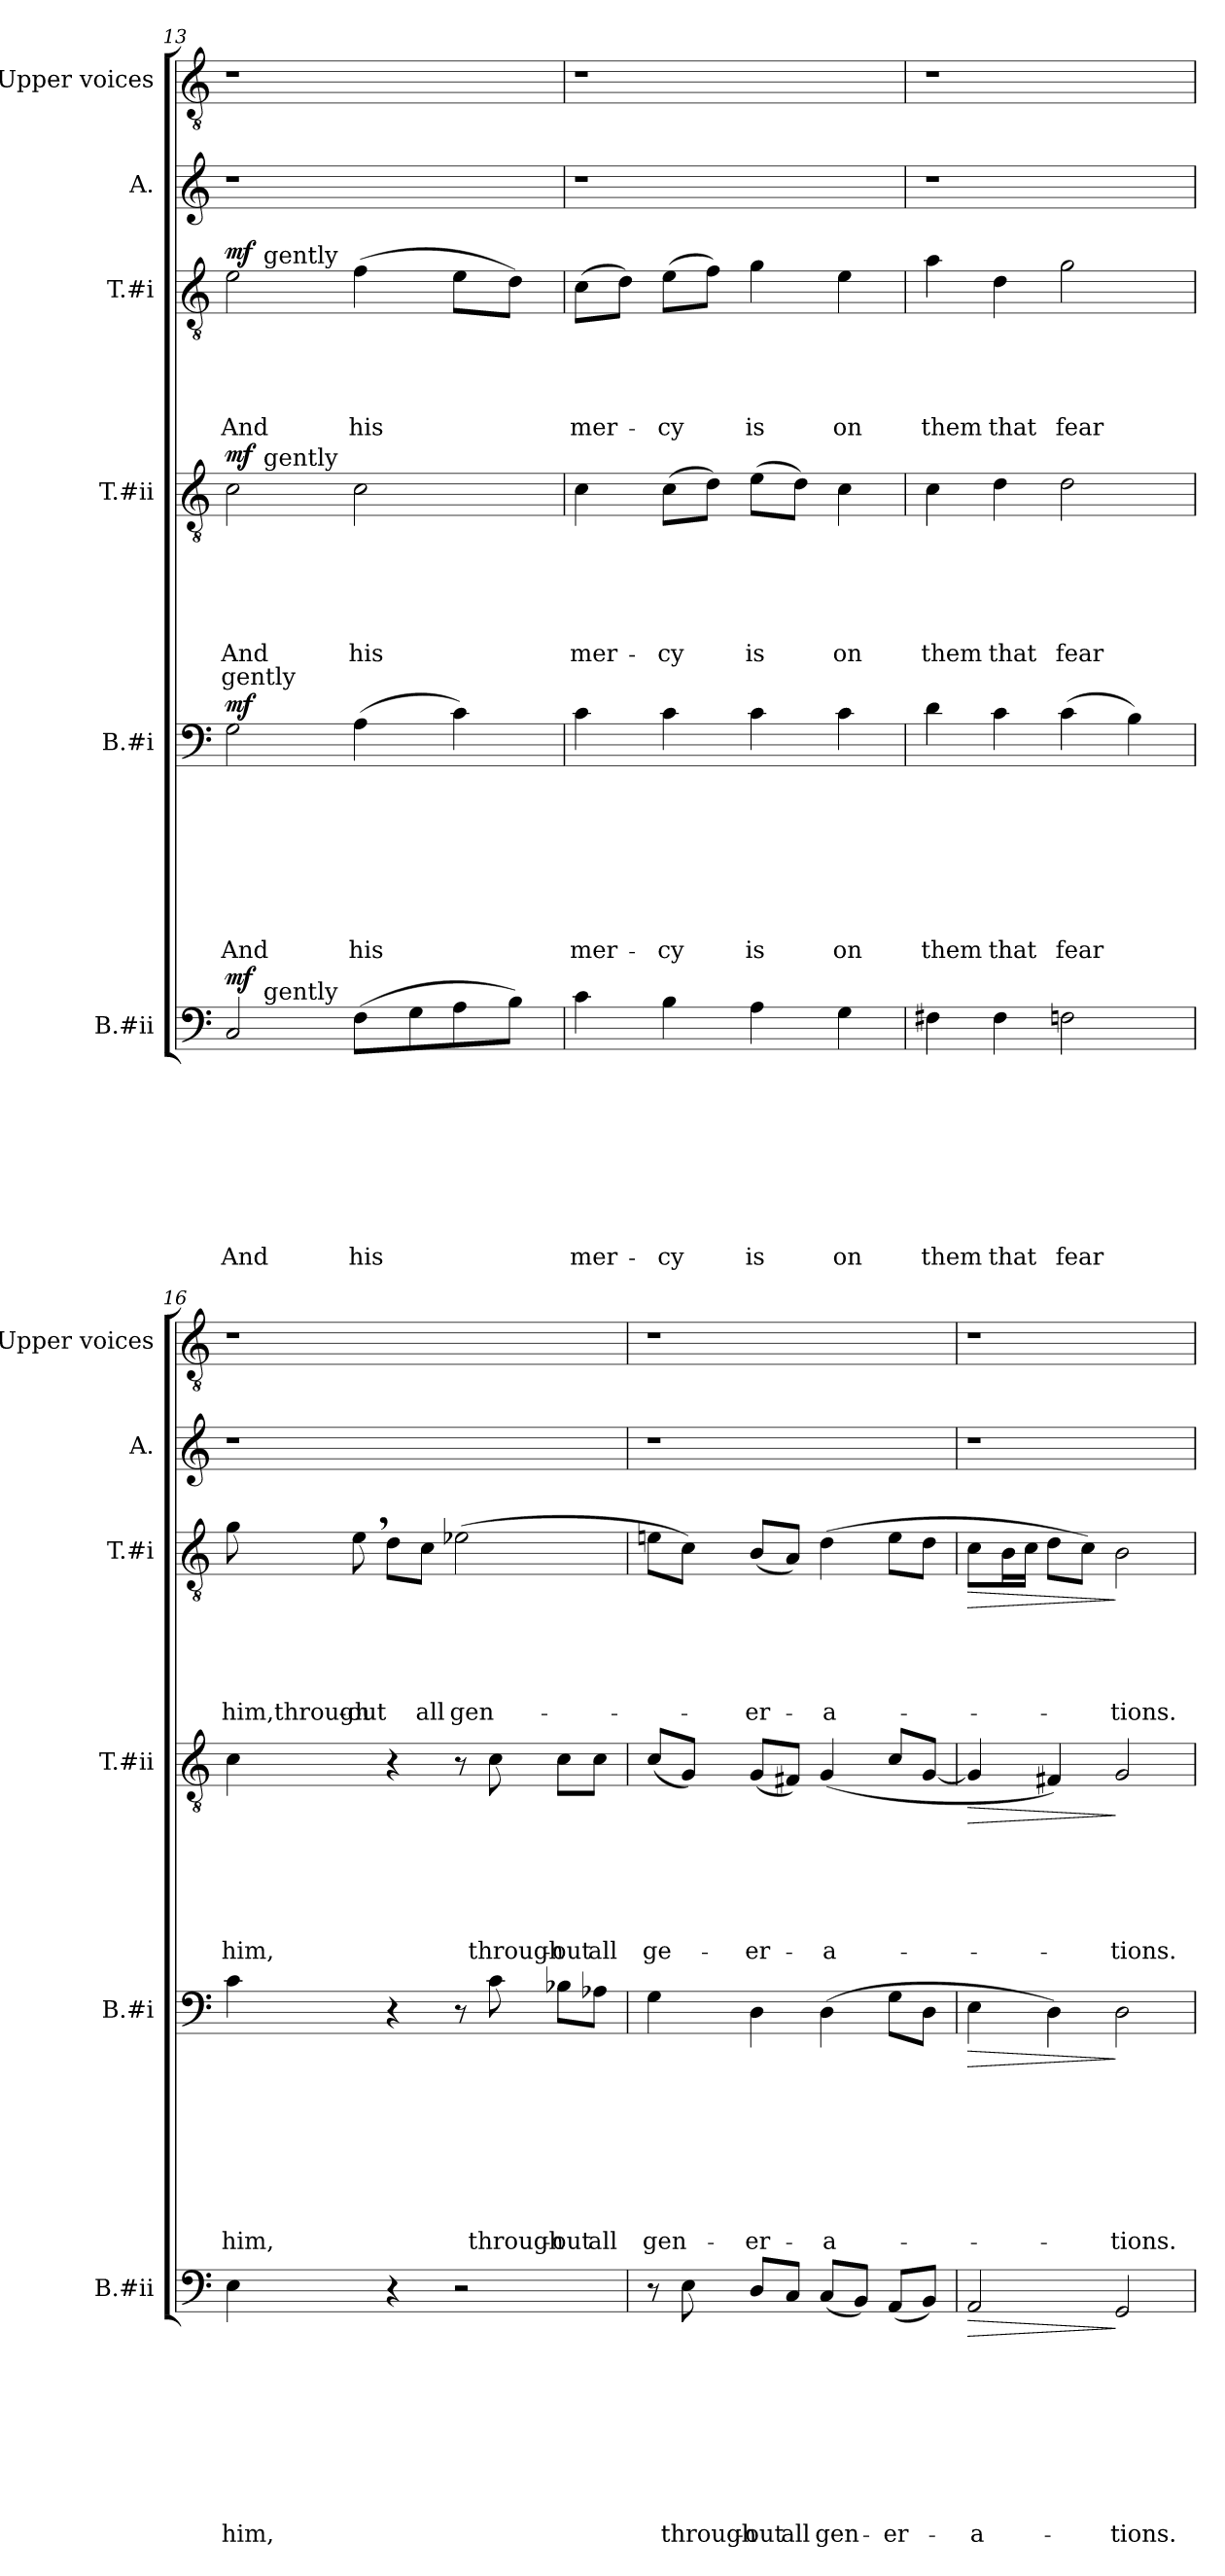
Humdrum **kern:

**kern	**text	**text	**text	**text	**text	**text	**text	**text	**text	**dynam	**kern	**text	**text	**text	**text	**text	**text	**text	**text	**dynam	**kern	**text	**text	**text	**text	**text	**text	**text	**dynam	**kern	**text	**text	**text	**text	**text	**dynam	**kern	**kern
*part6	*part6	*part6	*part6	*part6	*part6	*part6	*part6	*part6	*part6	*part6	*part5	*part5	*part5	*part5	*part5	*part5	*part5	*part5	*part5	*part5	*part4	*part4	*part4	*part4	*part4	*part4	*part4	*part4	*part4	*part3	*part3	*part3	*part3	*part3	*part3	*part3	*part2	*part1
*staff6	*staff6	*staff6	*staff6	*staff6	*staff6	*staff6	*staff6	*staff6	*staff6	*staff6	*staff5	*staff5	*staff5	*staff5	*staff5	*staff5	*staff5	*staff5	*staff5	*staff5	*staff4	*staff4	*staff4	*staff4	*staff4	*staff4	*staff4	*staff4	*staff4	*staff3	*staff3	*staff3	*staff3	*staff3	*staff3	*staff3	*staff2	*staff1
*I"B.#ii	*	*	*	*	*	*	*	*	*	*	*I"B.#i	*	*	*	*	*	*	*	*	*	*I"T.#ii	*	*	*	*	*	*	*	*	*I"T.#i	*	*	*	*	*	*	*I"A.	*I"Upper voices
*I'B.#ii	*	*	*	*	*	*	*	*	*	*	*I'B.#i	*	*	*	*	*	*	*	*	*	*I'T.#ii	*	*	*	*	*	*	*	*	*I'T.#i	*	*	*	*	*	*	*I'A.	*I'Upper voices
!!LO:LB:g=z
*clefF4	*	*	*	*	*	*	*	*	*	*	*clefF4	*	*	*	*	*	*	*	*	*	*clefGv2	*	*	*	*	*	*	*	*	*clefGv2	*	*	*	*	*	*	*clefG2	*clefGv2
*k[]	*	*	*	*	*	*	*	*	*	*	*k[]	*	*	*	*	*	*	*	*	*	*k[]	*	*	*	*	*	*	*	*	*k[]	*	*	*	*	*	*	*k[]	*k[]
*C:	*	*	*	*	*	*	*	*	*	*	*C:	*	*	*	*	*	*	*	*	*	*C:	*	*	*	*	*	*	*	*	*C:	*	*	*	*	*	*	*C:	*C:
=13	=13	=13	=13	=13	=13	=13	=13	=13	=13	=13	=13	=13	=13	=13	=13	=13	=13	=13	=13	=13	=13	=13	=13	=13	=13	=13	=13	=13	=13	=13	=13	=13	=13	=13	=13	=13	=13	=13
!	!	!	!	!	!	!	!	!	!LO:LY:b	!LO:DY:a	!	!	!	!	!	!	!	!	!LO:LY:b	!LO:DY:a	!	!	!	!	!	!	!LO:LY:b	!LO:LY:b	!LO:DY:a	!	!	!	!	!	!LO:LY:b	!LO:DY:a	!	!
*^	*	*	*	*	*	*	*	*	*	*	*	*	*	*	*	*	*	*	*	*	*^	*	*	*	*	*	*	*	*	*^	*	*	*	*	*	*	*	*
2C/	16.ryy	.	.	.	.	.	.	.	.	And	mf	2G\	.	.	.	.	.	.	.	And	mf	2c\	16.ryy	.	.	.	.	.	And	gently	mf	2e\	16.ryy	.	.	.	.	And	mf	1r	1r
!	!	!	!	!	!	!	!	!	!	!	!	!	!	!	!	!	!	!	!	!	!	!	!	!	!	!	!	!	!	!	!	!	!LO:TX:a:t=gently	!	!	!	!	!	!	!	!
!	!	!	!	!	!	!	!	!	!	!	!	!	!	!	!	!	!	!	!	!	!	!	!LO:TX:a:t=gently	!	!	!	!	!	!	!	!	!	!	!	!	!	!	!	!	!	!
!	!LO:TX:a:t=gently	!	!	!	!	!	!	!	!	!	!	!	!	!	!	!	!	!	!	!	!	!	!	!	!	!	!	!	!	!	!	!	!	!	!	!	!	!	!	!	!
.	2ryy	.	.	.	.	.	.	.	.	.	.	.	.	.	.	.	.	.	.	.	.	.	2ryy	.	.	.	.	.	.	.	.	.	2ryy	.	.	.	.	.	.	.	.
!	!	!	!	!	!	!	!	!	!	!LO:LY:b	!	!	!	!	!	!	!	!	!	!LO:LY:b	!	!	!	!	!	!	!	!	!LO:LY:b	!	!	!	!	!	!	!	!	!LO:LY:b	!	!	!
(>8F\L	.	.	.	.	.	.	.	.	.	his	.	(>4A\	.	.	.	.	.	.	.	his	.	2c\	.	.	.	.	.	.	his	.	.	(>4f\	.	.	.	.	.	his	.	.	.
.	4ryy	.	.	.	.	.	.	.	.	.	.	.	.	.	.	.	.	.	.	.	.	.	4ryy	.	.	.	.	.	.	.	.	.	4ryy	.	.	.	.	.	.	.	.
8G\	.	.	.	.	.	.	.	.	.	.	.	.	.	.	.	.	.	.	.	.	.	.	.	.	.	.	.	.	.	.	.	.	.	.	.	.	.	.	.	.	.
8A\	.	.	.	.	.	.	.	.	.	.	.	4c\)	.	.	.	.	.	.	.	.	.	.	.	.	.	.	.	.	.	.	.	8e\L	.	.	.	.	.	.	.	.	.
.	8ryy	.	.	.	.	.	.	.	.	.	.	.	.	.	.	.	.	.	.	.	.	.	8ryy	.	.	.	.	.	.	.	.	.	8ryy	.	.	.	.	.	.	.	.
8B\J)	.	.	.	.	.	.	.	.	.	.	.	.	.	.	.	.	.	.	.	.	.	.	.	.	.	.	.	.	.	.	.	8d\J)	.	.	.	.	.	.	.	.	.
.	32ryy	.	.	.	.	.	.	.	.	.	.	.	.	.	.	.	.	.	.	.	.	.	32ryy	.	.	.	.	.	.	.	.	.	32ryy	.	.	.	.	.	.	.	.
=14	=14	=14	=14	=14	=14	=14	=14	=14	=14	=14	=14	=14	=14	=14	=14	=14	=14	=14	=14	=14	=14	=14	=14	=14	=14	=14	=14	=14	=14	=14	=14	=14	=14	=14	=14	=14	=14	=14	=14	=14	=14
!	!	!	!	!	!	!	!	!	!	!LO:LY:b	!	!	!	!	!	!	!	!	!	!LO:LY:b	!	!	!	!	!	!	!	!	!LO:LY:b	!	!	!	!	!	!	!	!	!LO:LY:b	!	!	!
*	*	*	*	*	*	*	*	*	*	*	*	*	*	*	*	*	*	*	*	*	*	*v	*v	*	*	*	*	*	*	*	*	*	*	*	*	*	*	*	*	*	*
*v	*v	*	*	*	*	*	*	*	*	*	*	*	*	*	*	*	*	*	*	*	*	*	*	*	*	*	*	*	*	*	*v	*v	*	*	*	*	*	*	*	*
4c\	.	.	.	.	.	.	.	.	mer-	.	4c\	.	.	.	.	.	.	.	mer-	.	4c\	.	.	.	.	.	mer-	.	.	(>8c\L	.	.	.	.	mer-	.	1r	1r
.	.	.	.	.	.	.	.	.	.	.	.	.	.	.	.	.	.	.	.	.	.	.	.	.	.	.	.	.	.	8d\J)	.	.	.	.	.	.	.	.
!	!	!	!	!	!	!	!	!	!LO:LY:b	!	!	!	!	!	!	!	!	!	!LO:LY:b	!	!	!	!	!	!	!	!LO:LY:b	!	!	!	!	!	!	!	!LO:LY:b	!	!	!
4B\	.	.	.	.	.	.	.	.	-cy	.	4c\	.	.	.	.	.	.	.	-cy	.	(>8c\L	.	.	.	.	.	-cy	.	.	(>8e\L	.	.	.	.	-cy	.	.	.
.	.	.	.	.	.	.	.	.	.	.	.	.	.	.	.	.	.	.	.	.	8d\J)	.	.	.	.	.	.	.	.	8f\J)	.	.	.	.	.	.	.	.
!	!	!	!	!	!	!	!	!	!LO:LY:b	!	!	!	!	!	!	!	!	!	!LO:LY:b	!	!	!	!	!	!	!	!LO:LY:b	!	!	!	!	!	!	!	!LO:LY:b	!	!	!
4A\	.	.	.	.	.	.	.	.	is	.	4c\	.	.	.	.	.	.	.	is	.	(>8e\L	.	.	.	.	.	is	.	.	4g\	.	.	.	.	is	.	.	.
.	.	.	.	.	.	.	.	.	.	.	.	.	.	.	.	.	.	.	.	.	8d\J)	.	.	.	.	.	.	.	.	.	.	.	.	.	.	.	.	.
!	!	!	!	!	!	!	!	!	!LO:LY:b	!	!	!	!	!	!	!	!	!	!LO:LY:b	!	!	!	!	!	!	!	!LO:LY:b	!	!	!	!	!	!	!	!LO:LY:b	!	!	!
4G\	.	.	.	.	.	.	.	.	on	.	4c\	.	.	.	.	.	.	.	on	.	4c\	.	.	.	.	.	on	.	.	4e\	.	.	.	.	on	.	.	.
=15	=15	=15	=15	=15	=15	=15	=15	=15	=15	=15	=15	=15	=15	=15	=15	=15	=15	=15	=15	=15	=15	=15	=15	=15	=15	=15	=15	=15	=15	=15	=15	=15	=15	=15	=15	=15	=15	=15
!	!	!	!	!	!	!	!	!	!LO:LY:b	!	!	!	!	!	!	!	!	!	!LO:LY:b	!	!	!	!	!	!	!	!LO:LY:b	!	!	!	!	!	!	!	!LO:LY:b	!	!	!
4F#X\	.	.	.	.	.	.	.	.	them	.	4d\	.	.	.	.	.	.	.	them	.	4c\	.	.	.	.	.	them	.	.	4a\	.	.	.	.	them	.	1r	1r
!	!	!	!	!	!	!	!	!	!LO:LY:b	!	!	!	!	!	!	!	!	!	!LO:LY:b	!	!	!	!	!	!	!	!LO:LY:b	!	!	!	!	!	!	!	!LO:LY:b	!	!	!
4F#\	.	.	.	.	.	.	.	.	that	.	4c\	.	.	.	.	.	.	.	that	.	4d\	.	.	.	.	.	that	.	.	4d\	.	.	.	.	that	.	.	.
!	!	!	!	!	!	!	!	!	!LO:LY:b	!	!	!	!	!	!	!	!	!	!LO:LY:b	!	!	!	!	!	!	!	!LO:LY:b	!	!	!	!	!	!	!	!LO:LY:b	!	!	!
2Fn\	.	.	.	.	.	.	.	.	fear	.	(>4c\	.	.	.	.	.	.	.	fear	.	2d\	.	.	.	.	.	fear	.	.	2g\	.	.	.	.	fear	.	.	.
.	.	.	.	.	.	.	.	.	.	.	4B\)	.	.	.	.	.	.	.	.	.	.	.	.	.	.	.	.	.	.	.	.	.	.	.	.	.	.	.
!!LO:PB:g=z
=16	=16	=16	=16	=16	=16	=16	=16	=16	=16	=16	=16	=16	=16	=16	=16	=16	=16	=16	=16	=16	=16	=16	=16	=16	=16	=16	=16	=16	=16	=16	=16	=16	=16	=16	=16	=16	=16	=16
!	!	!	!	!	!	!	!	!	!LO:LY:b	!	!	!	!	!	!	!	!	!	!LO:LY:b	!	!	!	!	!	!	!	!LO:LY:b	!	!	!	!	!	!	!	!LO:LY:b	!	!	!
4E\	.	.	.	.	.	.	.	.	him,	.	4c\	.	.	.	.	.	.	.	him,	.	4c\	.	.	.	.	.	him,	.	.	8g\	.	.	.	.	him,through-	.	1r	1r
!	!	!	!	!	!	!	!	!	!	!	!	!	!	!	!	!	!	!	!	!	!	!	!	!	!	!	!	!	!	!	!	!	!	!	!LO:LY:b	!	!	!
.	.	.	.	.	.	.	.	.	.	.	.	.	.	.	.	.	.	.	.	.	.	.	.	.	.	.	.	.	.	8e,>\	.	.	.	.	-out	.	.	.
4r	.	.	.	.	.	.	.	.	.	.	4r	.	.	.	.	.	.	.	.	.	4r	.	.	.	.	.	.	.	.	8d\L	.	.	.	.	.	.	.	.
!	!	!	!	!	!	!	!	!	!	!	!	!	!	!	!	!	!	!	!	!	!	!	!	!	!	!	!	!	!	!	!	!	!	!	!LO:LY:b	!	!	!
.	.	.	.	.	.	.	.	.	.	.	.	.	.	.	.	.	.	.	.	.	.	.	.	.	.	.	.	.	.	8c\J	.	.	.	.	all	.	.	.
!	!	!	!	!	!	!	!	!	!	!	!	!	!	!	!	!	!	!	!	!	!	!	!	!	!	!	!	!	!	!	!	!	!	!	!LO:LY:b	!	!	!
2r	.	.	.	.	.	.	.	.	.	.	8r	.	.	.	.	.	.	.	.	.	8r	.	.	.	.	.	.	.	.	(>2e-X\	.	.	.	.	gen-	.	.	.
!	!	!	!	!	!	!	!	!	!	!	!	!	!	!	!	!	!	!	!LO:LY:b	!	!	!	!	!	!	!	!LO:LY:b	!	!	!	!	!	!	!	!	!	!	!
.	.	.	.	.	.	.	.	.	.	.	8c\	.	.	.	.	.	.	.	through-	.	8c\	.	.	.	.	.	through-	.	.	.	.	.	.	.	.	.	.	.
!	!	!	!	!	!	!	!	!	!	!	!	!	!	!	!	!	!	!	!LO:LY:b:rj	!	!	!	!	!	!	!	!LO:LY:b:rj	!	!	!	!	!	!	!	!	!	!	!
.	.	.	.	.	.	.	.	.	.	.	8B-X\L	.	.	.	.	.	.	.	-out	.	8c\L	.	.	.	.	.	-out	.	.	.	.	.	.	.	.	.	.	.
!	!	!	!	!	!	!	!	!	!	!	!	!	!	!	!	!	!	!	!LO:LY:b	!	!	!	!	!	!	!	!LO:LY:b	!	!	!	!	!	!	!	!	!	!	!
.	.	.	.	.	.	.	.	.	.	.	8A-X\J	.	.	.	.	.	.	.	all	.	8c\J	.	.	.	.	.	all	.	.	.	.	.	.	.	.	.	.	.
=17	=17	=17	=17	=17	=17	=17	=17	=17	=17	=17	=17	=17	=17	=17	=17	=17	=17	=17	=17	=17	=17	=17	=17	=17	=17	=17	=17	=17	=17	=17	=17	=17	=17	=17	=17	=17	=17	=17
!	!	!	!	!	!	!	!	!	!	!	!	!	!	!	!	!	!	!	!LO:LY:b	!	!	!	!	!	!	!	!LO:LY:b	!	!	!	!	!	!	!	!	!	!	!
8r	.	.	.	.	.	.	.	.	.	.	4G\	.	.	.	.	.	.	.	gen-	.	(<8c/L	.	.	.	.	.	ge-	.	.	8en\L	.	.	.	.	.	.	1r	1r
!	!	!	!	!	!	!	!	!	!LO:LY:b	!	!	!	!	!	!	!	!	!	!	!	!	!	!	!	!	!	!	!	!	!	!	!	!	!	!	!	!	!
8E\	.	.	.	.	.	.	.	.	through-	.	.	.	.	.	.	.	.	.	.	.	8G/J)	.	.	.	.	.	.	.	.	8c\J)	.	.	.	.	.	.	.	.
!	!	!	!	!	!	!	!	!	!LO:LY:b:rj	!	!	!	!	!	!	!	!	!	!LO:LY:b	!	!	!	!	!	!	!	!LO:LY:b	!	!	!	!	!	!	!	!LO:LY:b	!	!	!
8D/L	.	.	.	.	.	.	.	.	-out	.	4D\	.	.	.	.	.	.	.	-er-	.	(<8G/L	.	.	.	.	.	-er-	.	.	(<8B/L	.	.	.	.	-er-	.	.	.
!	!	!	!	!	!	!	!	!	!LO:LY:b	!	!	!	!	!	!	!	!	!	!	!	!	!	!	!	!	!	!	!	!	!	!	!	!	!	!	!	!	!
8C/J	.	.	.	.	.	.	.	.	all	.	.	.	.	.	.	.	.	.	.	.	8F#X/J)	.	.	.	.	.	.	.	.	8A/J)	.	.	.	.	.	.	.	.
!	!	!	!	!	!	!	!	!	!LO:LY:b	!	!	!	!	!	!	!	!	!	!LO:LY:b	!	!	!	!	!	!	!	!LO:LY:b	!	!	!	!	!	!	!	!LO:LY:b	!	!	!
(<8C/L	.	.	.	.	.	.	.	.	gen-	.	(>4D\	.	.	.	.	.	.	.	-a-	.	(<4G/	.	.	.	.	.	-a-	.	.	(>4d\	.	.	.	.	-a-	.	.	.
8BB/J)	.	.	.	.	.	.	.	.	.	.	.	.	.	.	.	.	.	.	.	.	.	.	.	.	.	.	.	.	.	.	.	.	.	.	.	.	.	.
!	!	!	!	!	!	!	!	!	!LO:LY:b	!	!	!	!	!	!	!	!	!	!	!	!	!	!	!	!	!	!	!	!	!	!	!	!	!	!	!	!	!
(<8AA/L	.	.	.	.	.	.	.	.	-er-	.	8G\L	.	.	.	.	.	.	.	.	.	8c/L	.	.	.	.	.	.	.	.	8e\L	.	.	.	.	.	.	.	.
8BB/J)	.	.	.	.	.	.	.	.	.	.	8D\J	.	.	.	.	.	.	.	.	.	[<8G/J	.	.	.	.	.	.	.	.	8d\J	.	.	.	.	.	.	.	.
=18	=18	=18	=18	=18	=18	=18	=18	=18	=18	=18	=18	=18	=18	=18	=18	=18	=18	=18	=18	=18	=18	=18	=18	=18	=18	=18	=18	=18	=18	=18	=18	=18	=18	=18	=18	=18	=18	=18
!	!	!	!	!	!	!	!	!	!LO:LY:b	!LO:HP:b	!	!	!	!	!	!	!	!	!	!LO:HP:b	!	!	!	!	!	!	!	!	!LO:HP:b	!	!	!	!	!	!	!LO:HP:b	!	!
2AA/	.	.	.	.	.	.	.	.	-a-	>	4E\	.	.	.	.	.	.	.	.	>	4G/]	.	.	.	.	.	.	.	>	8c\L	.	.	.	.	.	>	1r	1r
.	.	.	.	.	.	.	.	.	.	.	.	.	.	.	.	.	.	.	.	.	.	.	.	.	.	.	.	.	.	16B\L	.	.	.	.	.	.	.	.
.	.	.	.	.	.	.	.	.	.	.	.	.	.	.	.	.	.	.	.	.	.	.	.	.	.	.	.	.	.	16c\JJ	.	.	.	.	.	.	.	.
.	.	.	.	.	.	.	.	.	.	.	4D\)	.	.	.	.	.	.	.	.	.	4F#X/)	.	.	.	.	.	.	.	.	8d\L	.	.	.	.	.	.	.	.
.	.	.	.	.	.	.	.	.	.	.	.	.	.	.	.	.	.	.	.	.	.	.	.	.	.	.	.	.	.	8c\J)	.	.	.	.	.	.	.	.
!	!	!	!	!	!	!	!	!	!LO:LY:b	!	!	!	!	!	!	!	!	!	!LO:LY:b	!	!	!	!	!	!	!	!LO:LY:b	!	!	!	!	!	!	!	!LO:LY:b	!	!	!
2GG/	.	.	.	.	.	.	.	.	-tions.	]	2D\	.	.	.	.	.	.	.	-tions.	]	2G/	.	.	.	.	.	-tions.	.	]	2B\	.	.	.	.	-tions.	]	.	.
=	=	=	=	=	=	=	=	=	=	=	=	=	=	=	=	=	=	=	=	=	=	=	=	=	=	=	=	=	=	=	=	=	=	=	=	=	=	=
*-	*-	*-	*-	*-	*-	*-	*-	*-	*-	*-	*-	*-	*-	*-	*-	*-	*-	*-	*-	*-	*-	*-	*-	*-	*-	*-	*-	*-	*-	*-	*-	*-	*-	*-	*-	*-	*-	*-
